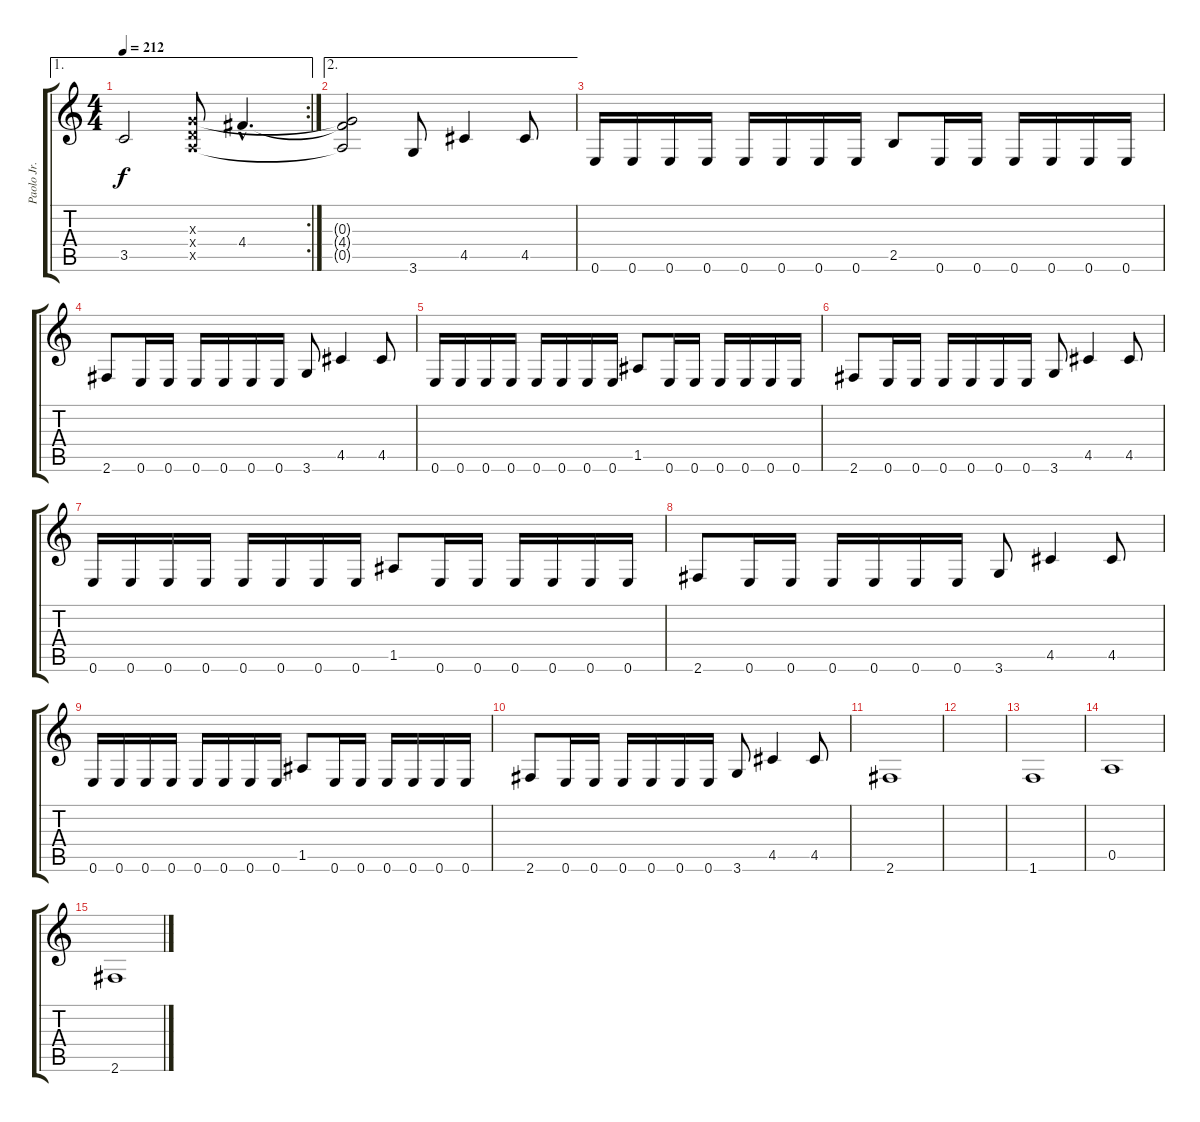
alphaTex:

\track ("Paolo Jr." "Paolo Jr.") {instrument electricbasspick}
\staff {score tabs}
\tuning (E4 B3 G3 D3 A2 E2) {hide}
\ae 1
\rc 2
\ts (4 4)
\tempo 212
\clef g2
\ks c
3.5{t}.2{dy f} (0.3{x} 0.4{x} 0.5{x}).8 4.4{hac}.4{d} |
\ae 2
(0.3{t} 4.4{t} 0.5{t}).2 3.6.8 4.5.4 4.5.8 |
0.6.16 0.6.16 0.6.16 0.6.16 0.6.16 0.6.16 0.6.16 0.6.16 2.5.8 0.6.16 0.6.16 0.6.16 0.6.16 0.6.16 0.6.16 |
2.6.8 0.6.16 0.6.16 0.6.16 0.6.16 0.6.16 0.6.16 3.6.8 4.5.4 4.5.8 |
0.6.16 0.6.16 0.6.16 0.6.16 0.6.16 0.6.16 0.6.16 0.6.16 1.5.8 0.6.16 0.6.16 0.6.16 0.6.16 0.6.16 0.6.16 |
2.6.8 0.6.16 0.6.16 0.6.16 0.6.16 0.6.16 0.6.16 3.6.8 4.5.4 4.5.8 |
0.6.16 0.6.16 0.6.16 0.6.16 0.6.16 0.6.16 0.6.16 0.6.16 1.5.8 0.6.16 0.6.16 0.6.16 0.6.16 0.6.16 0.6.16 |
2.6.8 0.6.16 0.6.16 0.6.16 0.6.16 0.6.16 0.6.16 3.6.8 4.5.4 4.5.8 |
0.6.16 0.6.16 0.6.16 0.6.16 0.6.16 0.6.16 0.6.16 0.6.16 1.5.8 0.6.16 0.6.16 0.6.16 0.6.16 0.6.16 0.6.16 |
2.6.8 0.6.16 0.6.16 0.6.16 0.6.16 0.6.16 0.6.16 3.6.8 4.5.4 4.5.8 |
2.6.1 |
|
1.6.1 |
0.5.1 |
2.6.1
